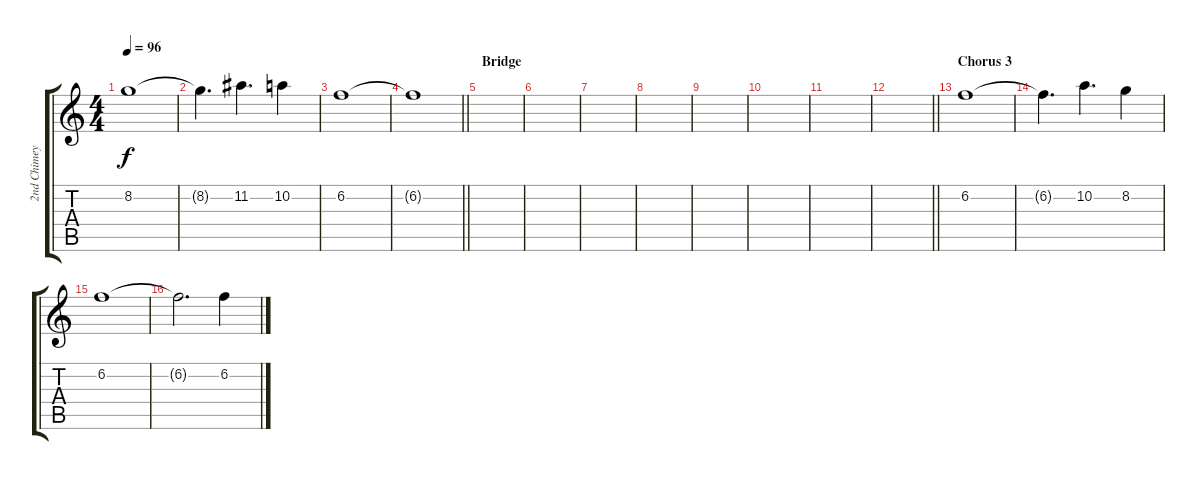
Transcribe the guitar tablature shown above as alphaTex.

\track ("2nd Chimey Instrument" "2nd Chimey") {instrument electricguitarjazz}
\staff {score tabs}
\tuning (E4 B3 G3 D3 A2 E2) {hide}
\ts (4 4)
\tempo 96
\clef g2
\ks c
8.2.1{dy f} |
8.2{t}.4{d} 11.2.4{d} 10.2.4 |
6.2.1 |
\barLineRight lightlight
6.2{t}.1 |
\section ("" "Bridge")
|
|
|
|
|
|
|
\barLineRight lightlight
|
\section ("" "Chorus 3")
6.2.1 |
6.2{t}.4{d} 10.2.4{d} 8.2.4 |
6.2.1 |
6.2{t}.2{d} 6.2.4
